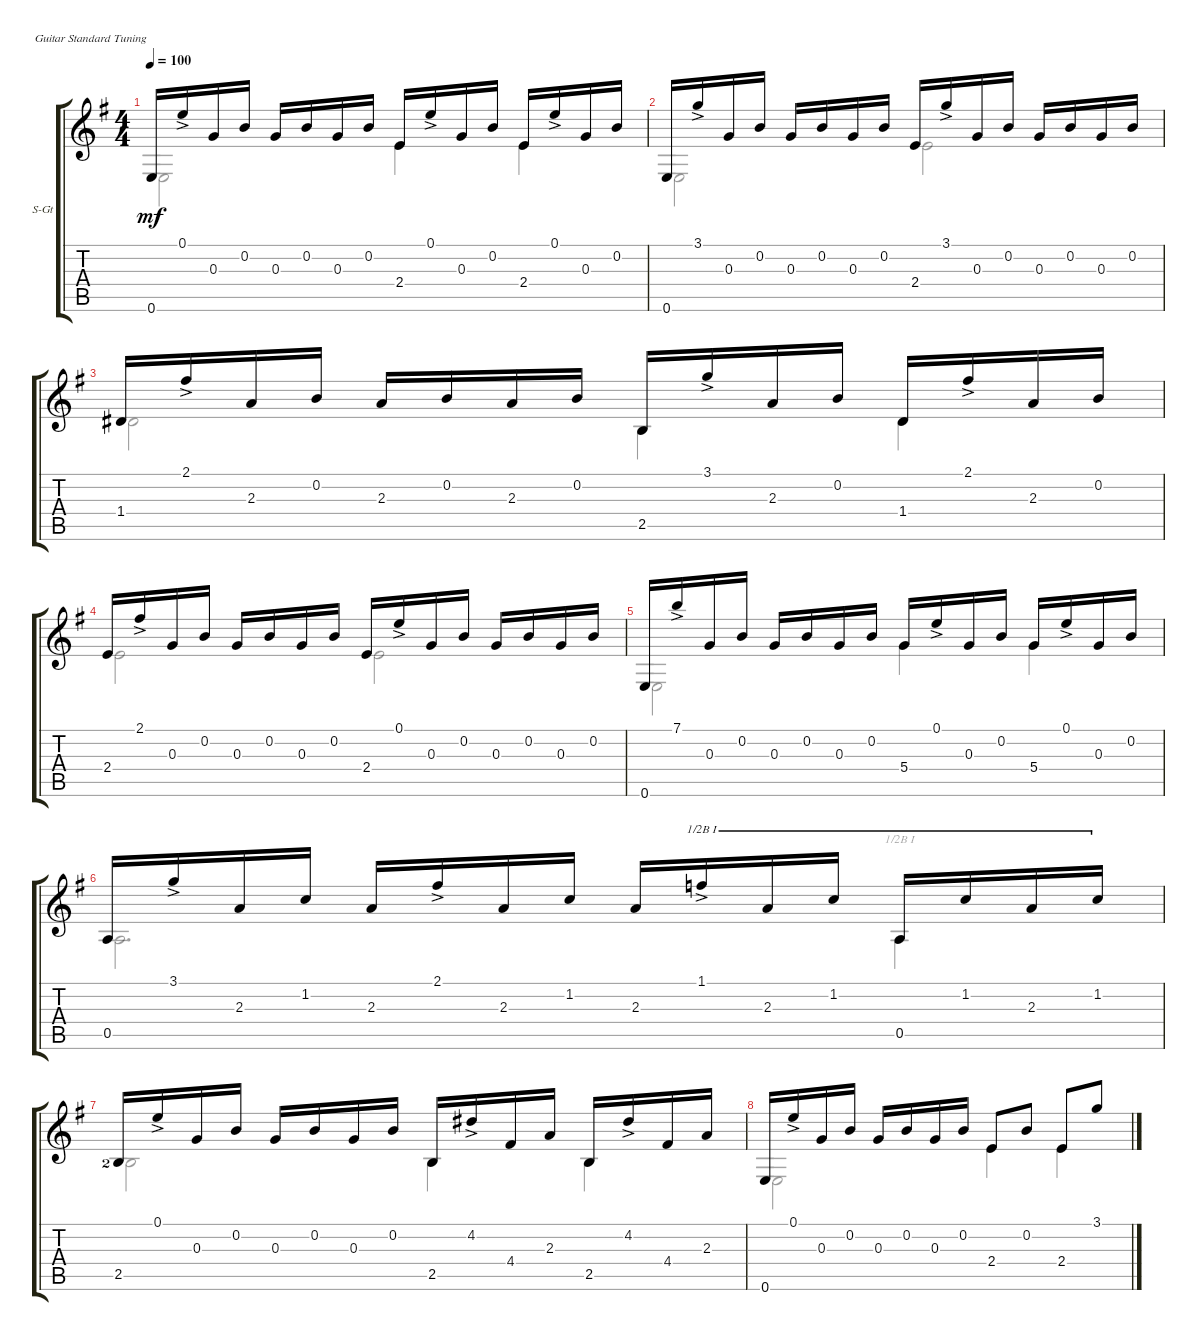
\defaultSystemsLayout 4
\bracketExtendMode groupsimilarinstruments
\firstSystemTrackNameOrientation horizontal
\otherSystemsTrackNameOrientation horizontal
\track ("Steel Guitar" "S-Gt") {instrument acousticguitarsteel}
\staff {score tabs}
\tuning (E4 B3 G3 D3 A2 E2)
\voice
\ts (4 4)
\tempo 100
\clef g2
\ks eminor
0.6.16{dy mf} 0.1{ac}.16 0.3.16 0.2.16 0.3.16 0.2.16 0.3.16 0.2.16 2.4.16 0.1{ac}.16 0.3.16 0.2.16 2.4.16 0.1{ac}.16 0.3.16 0.2.16 |
0.6.16 3.1{ac}.16 0.3.16 0.2.16 0.3.16 0.2.16 0.3.16 0.2.16 2.4.16 3.1{ac}.16 0.3.16 0.2.16 0.3.16 0.2.16 0.3.16 0.2.16 |
1.4.16 2.1{ac}.16 2.3.16 0.2.16 2.3.16 0.2.16 2.3.16 0.2.16 2.5.16 3.1{ac}.16 2.3.16 0.2.16 1.4.16 2.1{ac}.16 2.3.16 0.2.16 |
2.4.16 2.1{ac}.16 0.3.16 0.2.16 0.3.16 0.2.16 0.3.16 0.2.16 2.4.16 0.1{ac}.16 0.3.16 0.2.16 0.3.16 0.2.16 0.3.16 0.2.16 |
0.6.16 7.1{ac}.16 0.3.16 0.2.16 0.3.16 0.2.16 0.3.16 0.2.16 5.4.16 0.1{ac}.16 0.3.16 0.2.16 5.4.16 0.1{ac}.16 0.3.16 0.2.16 |
0.5.16 3.1{ac}.16 2.3.16 1.2.16 2.3.16 2.1{ac}.16 2.3.16 1.2.16 2.3.16 1.1{ac}.16{barre (1 half)} 2.3.16{barre (1 half)} 1.2.16{barre (1 half)} 0.5.16{barre (1 half)} 1.2.16{barre (1 half)} 2.3.16{barre (1 half)} 1.2.16{barre (1 half)} |
2.5{lf 3}.16 0.1{ac}.16 0.3.16 0.2.16 0.3.16 0.2.16 0.3.16 0.2.16 2.5.16 4.2{ac}.16 4.4.16 2.3.16 2.5.16 4.2{ac}.16 4.4.16 2.3.16 |
0.6.16 0.1{ac}.16 0.3.16 0.2.16 0.3.16 0.2.16 0.3.16 0.2.16 2.4.8 0.2.8 2.4.8 3.1.8
\voice
\clef g2
\ottava regular
\simile none
\ks eminor
0.6.2{dy mf} 2.4.4 2.4.4 |
0.6.2 2.4.2 |
1.4.2 2.5.4 1.4.4 |
2.4.2 2.4.2 |
0.6.2 5.4.4 5.4.4 |
0.5.2{d} 0.5.4{barre (1 half)} |
2.5.2 2.5.4 2.5.4 |
0.6.2 2.4.4 2.4.4
